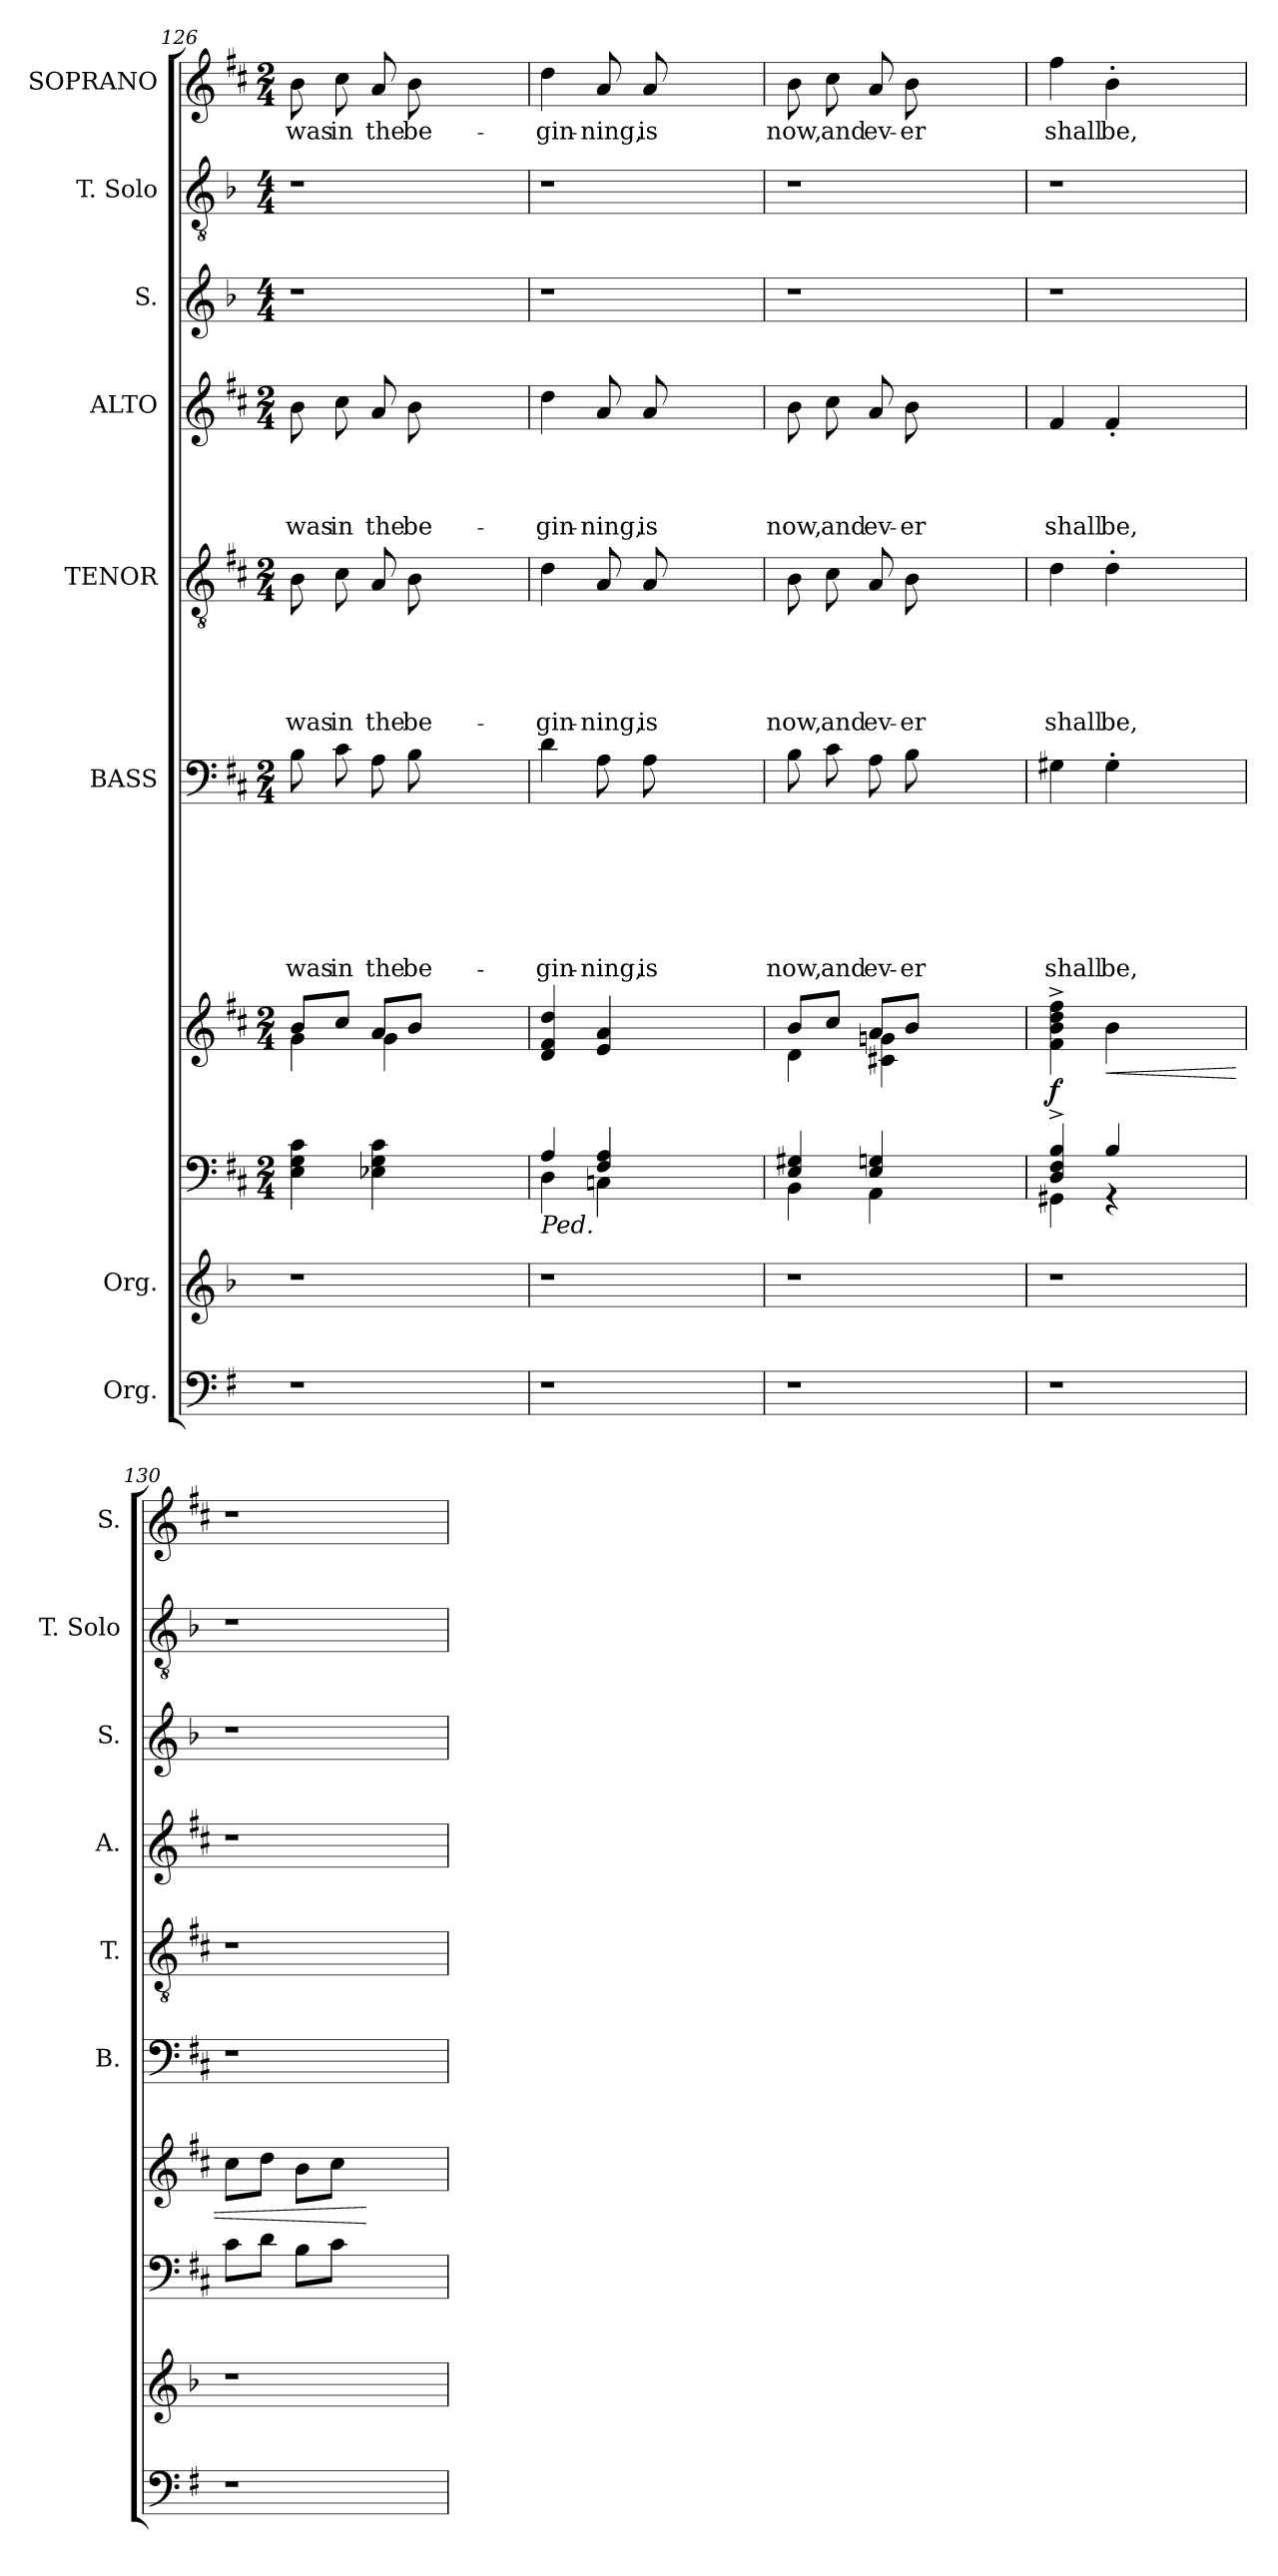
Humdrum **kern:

**kern	**kern	**kern	**dynam	**kern	**dynam	**kern	**text	**text	**text	**text	**text	**text	**text	**kern	**text	**text	**text	**text	**text	**kern	**text	**text	**text	**text	**kern	**kern	**kern	**text
*part10	*part9	*part8	*part8	*part7	*part7	*part6	*part6	*part6	*part6	*part6	*part6	*part6	*part6	*part5	*part5	*part5	*part5	*part5	*part5	*part4	*part4	*part4	*part4	*part4	*part3	*part2	*part1	*part1
*staff10	*staff9	*staff8	*staff8	*staff7	*staff7	*staff6	*staff6	*staff6	*staff6	*staff6	*staff6	*staff6	*staff6	*staff5	*staff5	*staff5	*staff5	*staff5	*staff5	*staff4	*staff4	*staff4	*staff4	*staff4	*staff3	*staff2	*staff1	*staff1
*I"Org.	*I"Org.	*	*	*	*	*I"BASS	*	*	*	*	*	*	*	*I"TENOR	*	*	*	*	*	*I"ALTO	*	*	*	*	*I"S.	*I"T. Solo	*I"SOPRANO	*
*	*	*	*	*	*	*I'B.	*	*	*	*	*	*	*	*I'T.	*	*	*	*	*	*I'A.	*	*	*	*	*I'S.	*I'T. Solo	*I'S.	*
*clefF4	*clefG2	*clefF4	*	*clefG2	*	*clefF4	*	*	*	*	*	*	*	*clefGv2	*	*	*	*	*	*clefG2	*	*	*	*	*clefG2	*clefGv2	*clefG2	*
*ITrd-3c-5	*	*	*	*	*	*	*	*	*	*	*	*	*	*	*	*	*	*	*	*	*	*	*	*	*	*	*	*
*k[]	*k[b-]	*k[f#c#]	*	*k[f#c#]	*	*k[f#c#]	*	*	*	*	*	*	*	*k[f#c#]	*	*	*	*	*	*k[f#c#]	*	*	*	*	*k[b-]	*k[b-]	*k[f#c#]	*
*C:	*F:	*D:	*	*D:	*	*D:	*	*	*	*	*	*	*	*D:	*	*	*	*	*	*D:	*	*	*	*	*F:	*F:	*D:	*
*	*	*M2/4	*	*M2/4	*	*M2/4	*	*	*	*	*	*	*	*M2/4	*	*	*	*	*	*M2/4	*	*	*	*	*M4/4	*M4/4	*M2/4	*
=126	=126	=126	=126	=126	=126	=126	=126	=126	=126	=126	=126	=126	=126	=126	=126	=126	=126	=126	=126	=126	=126	=126	=126	=126	=126	=126	=126	=126
*	*	*	*	*^	*	*	*	*	*	*	*	*	*	*	*	*	*	*	*	*	*	*	*	*	*	*	*	*
!	!	!	!	!	!	!	!	!	!	!	!	!	!	!LO:LY:b	!	!	!	!	!	!LO:LY:b	!	!	!	!	!LO:LY:b	!	!	!	!LO:LY:b
1r	1r	4E\ 4G\ 4c#\	.	8b/L	4g\	.	8B\	.	.	.	.	.	.	was	8B\	.	.	.	.	was	8b\	.	.	.	was	1r	1r	8b\	was
!	!	!	!	!	!	!	!	!	!	!	!	!	!	!LO:LY:b	!	!	!	!	!	!LO:LY:b	!	!	!	!	!LO:LY:b	!	!	!	!LO:LY:b
.	.	.	.	8cc#/J	.	.	8c#\	.	.	.	.	.	.	in	8c#\	.	.	.	.	in	8cc#\	.	.	.	in	.	.	8cc#\	in
!	!	!	!	!	!	!	!	!	!	!	!	!	!	!LO:LY:b	!	!	!	!	!	!LO:LY:b	!	!	!	!	!LO:LY:b	!	!	!	!LO:LY:b
.	.	4E-X\ 4G\ 4c#\	.	8a/L	4g\	.	8A\	.	.	.	.	.	.	the	8A/	.	.	.	.	the	8a/	.	.	.	the	.	.	8a/	the
!	!	!	!	!	!	!	!	!	!	!	!	!	!	!LO:LY:b	!	!	!	!	!	!LO:LY:b	!	!	!	!	!LO:LY:b	!	!	!	!LO:LY:b
.	.	.	.	8b/J	.	.	8B\	.	.	.	.	.	.	be-	8B\	.	.	.	.	be-	8b\	.	.	.	be-	.	.	8b\	be-
.	.	2ryy	.	2ryy	2ryy	.	2ryy	.	.	.	.	.	.	.	2ryy	.	.	.	.	.	2ryy	.	.	.	.	.	.	2ryy	.
=127	=127	=127	=127	=127	=127	=127	=127	=127	=127	=127	=127	=127	=127	=127	=127	=127	=127	=127	=127	=127	=127	=127	=127	=127	=127	=127	=127	=127	=127
*	*	*^	*	*	*	*	*	*	*	*	*	*	*	*	*	*	*	*	*	*	*	*	*	*	*	*	*	*	*
!	!	!LO:TX:b:i:t=Ped.	!	!	!	!	!	!	!	!	!	!	!	!	!	!	!	!	!	!	!	!	!	!	!	!	!	!	!	!
!	!	!	!	!	!	!	!	!	!	!	!	!	!	!	!LO:LY:b	!	!	!	!	!	!LO:LY:b	!	!	!	!	!LO:LY:b	!	!	!	!LO:LY:b
*	*	*	*	*	*v	*v	*	*	*	*	*	*	*	*	*	*	*	*	*	*	*	*	*	*	*	*	*	*	*	*
1r	1r	4A/	4D\	.	4d/ 4f#/ 4dd/	.	4d\	.	.	.	.	.	.	-gin-	4d\	.	.	.	.	-gin-	4dd\	.	.	.	-gin-	1r	1r	4dd\	-gin-
!	!	!	!	!	!	!	!	!	!	!	!	!	!	!LO:LY:b	!	!	!	!	!	!LO:LY:b	!	!	!	!	!LO:LY:b	!	!	!	!LO:LY:b
.	.	4F#/ 4A/	4Cn\	.	4e/ 4a/	.	8A\	.	.	.	.	.	.	-ning,	8A/	.	.	.	.	-ning,	8a/	.	.	.	-ning,	.	.	8a/	-ning,
!	!	!	!	!	!	!	!	!	!	!	!	!	!	!LO:LY:b	!	!	!	!	!	!LO:LY:b	!	!	!	!	!LO:LY:b	!	!	!	!LO:LY:b
.	.	.	.	.	.	.	8A\	.	.	.	.	.	.	is	8A/	.	.	.	.	is	8a/	.	.	.	is	.	.	8a/	is
.	.	2ryy	2ryy	.	2ryy	.	2ryy	.	.	.	.	.	.	.	2ryy	.	.	.	.	.	2ryy	.	.	.	.	.	.	2ryy	.
=128	=128	=128	=128	=128	=128	=128	=128	=128	=128	=128	=128	=128	=128	=128	=128	=128	=128	=128	=128	=128	=128	=128	=128	=128	=128	=128	=128	=128	=128
*	*	*	*	*	*^	*	*	*	*	*	*	*	*	*	*	*	*	*	*	*	*	*	*	*	*	*	*	*	*
!	!	!	!	!	!	!	!	!	!	!	!	!	!	!	!LO:LY:b	!	!	!	!	!	!LO:LY:b	!	!	!	!	!LO:LY:b	!	!	!	!LO:LY:b
1r	1r	4E/ 4G#X/	4BB\	.	8b/L	4d\	.	8B\	.	.	.	.	.	.	now,	8B\	.	.	.	.	now,	8b\	.	.	.	now,	1r	1r	8b\	now,
!	!	!	!	!	!	!	!	!	!	!	!	!	!	!	!LO:LY:b	!	!	!	!	!	!LO:LY:b	!	!	!	!	!LO:LY:b	!	!	!	!LO:LY:b
.	.	.	.	.	8cc#/J	.	.	8c#\	.	.	.	.	.	.	and	8c#\	.	.	.	.	and	8cc#\	.	.	.	and	.	.	8cc#\	and
!	!	!	!	!	!	!	!	!	!	!	!	!	!	!	!LO:LY:b	!	!	!	!	!	!LO:LY:b	!	!	!	!	!LO:LY:b	!	!	!	!LO:LY:b
.	.	4E/ 4Gn/	4AA\	.	8a/L	4c#X\ 4gn\	.	8A\	.	.	.	.	.	.	ev-	8A/	.	.	.	.	ev-	8a/	.	.	.	ev-	.	.	8a/	ev-
!	!	!	!	!	!	!	!	!	!	!	!	!	!	!	!LO:LY:b	!	!	!	!	!	!LO:LY:b	!	!	!	!	!LO:LY:b	!	!	!	!LO:LY:b
.	.	.	.	.	8b/J	.	.	8B\	.	.	.	.	.	.	-er	8B\	.	.	.	.	-er	8b\	.	.	.	-er	.	.	8b\	-er
.	.	2ryy	2ryy	.	2ryy	2ryy	.	2ryy	.	.	.	.	.	.	.	2ryy	.	.	.	.	.	2ryy	.	.	.	.	.	.	2ryy	.
=129	=129	=129	=129	=129	=129	=129	=129	=129	=129	=129	=129	=129	=129	=129	=129	=129	=129	=129	=129	=129	=129	=129	=129	=129	=129	=129	=129	=129	=129	=129
!	!	!	!	!LO:DY:a	!	!	!	!	!	!	!	!	!	!	!LO:LY:b	!	!	!	!	!	!LO:LY:b	!	!	!	!	!LO:LY:b	!	!	!	!LO:LY:b
*	*	*	*	*	*v	*v	*	*	*	*	*	*	*	*	*	*	*	*	*	*	*	*	*	*	*	*	*	*	*	*
1r	1r	4D/^> 4F#/^> 4B/^>	4GG#X\	f	4f#\^> 4b\^> 4dd\^> 4ff#\^>	.	4G#X\	.	.	.	.	.	.	shall	4d\	.	.	.	.	shall	4f#/	.	.	.	shall	1r	1r	4ff#\	shall
!	!	!	!	!	!	!LO:HP:b	!	!	!	!	!	!	!	!LO:LY:b	!	!	!	!	!	!LO:LY:b	!	!	!	!	!LO:LY:b	!	!	!	!LO:LY:b
.	.	4B/	4rGG	.	4b\	<	4G#'>\	.	.	.	.	.	.	be,	4d'>\	.	.	.	.	be,	4f#'</	.	.	.	be,	.	.	4b'>\	be,
.	.	2ryy	2ryy	.	2ryy	.	2ryy	.	.	.	.	.	.	.	2ryy	.	.	.	.	.	2ryy	.	.	.	.	.	.	2ryy	.
=130	=130	=130	=130	=130	=130	=130	=130	=130	=130	=130	=130	=130	=130	=130	=130	=130	=130	=130	=130	=130	=130	=130	=130	=130	=130	=130	=130	=130	=130
!	!	!	!	!	!	!	!LO:N:vis=1	!	!	!	!	!	!	!	!LO:N:vis=1	!	!	!	!	!	!LO:N:vis=1	!	!	!	!	!	!	!LO:N:vis=1	!
*	*	*v	*v	*	*	*	*	*	*	*	*	*	*	*	*	*	*	*	*	*	*	*	*	*	*	*	*	*	*
1r	1r	8c#\L	.	8cc#\L	.	2r	.	.	.	.	.	.	.	2r	.	.	.	.	.	2r	.	.	.	.	1r	1r	2r	.
.	.	8d\J	.	8dd\J	.	.	.	.	.	.	.	.	.	.	.	.	.	.	.	.	.	.	.	.	.	.	.	.
.	.	8B\L	.	8b\L	.	.	.	.	.	.	.	.	.	.	.	.	.	.	.	.	.	.	.	.	.	.	.	.
.	.	8c#\J	.	8cc#\J	.	.	.	.	.	.	.	.	.	.	.	.	.	.	.	.	.	.	.	.	.	.	.	.
.	.	2ryy	.	2ryy	[	2ryy	.	.	.	.	.	.	.	2ryy	.	.	.	.	.	2ryy	.	.	.	.	.	.	2ryy	.
=	=	=	=	=	=	=	=	=	=	=	=	=	=	=	=	=	=	=	=	=	=	=	=	=	=	=	=	=
*-	*-	*-	*-	*-	*-	*-	*-	*-	*-	*-	*-	*-	*-	*-	*-	*-	*-	*-	*-	*-	*-	*-	*-	*-	*-	*-	*-	*-
